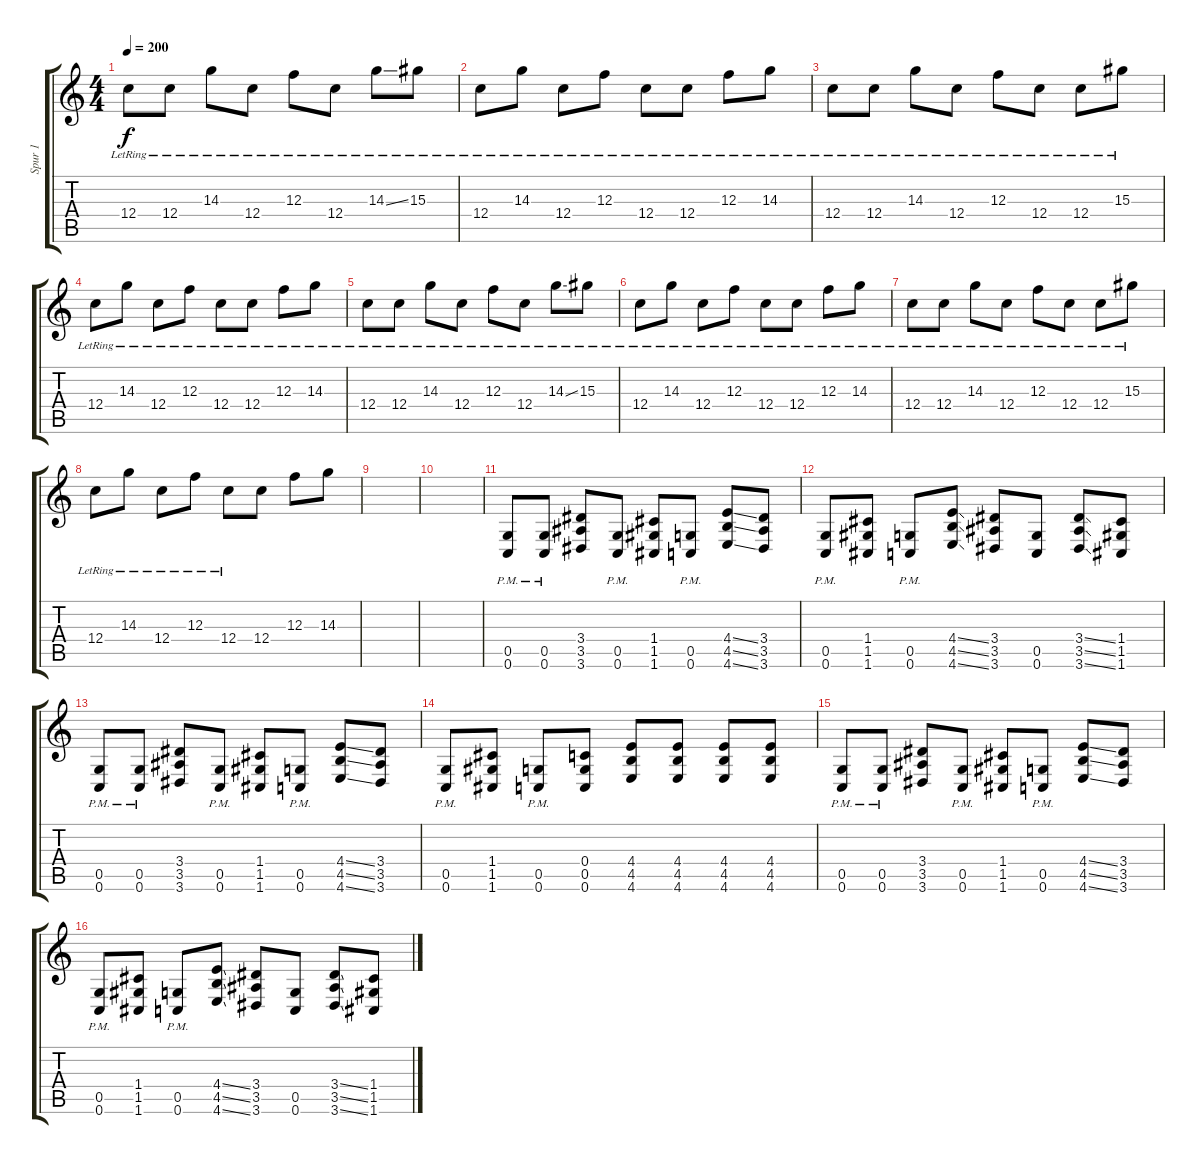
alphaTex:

\track ("Spur 1" "Spur 1") {instrument distortionguitar}
\staff {score tabs}
\tuning (D4 A3 F3 C3 G2 C2) {hide}
\ts (4 4)
\tempo 200
\clef g2
\ks c
12.4{lr}.8{dy f} 12.4{lr}.8 14.3{lr}.8 12.4{lr}.8 12.3{lr}.8 12.4{lr}.8 14.3{ss lr}.8 15.3{lr}.8 |
12.4{lr}.8 14.3{lr}.8 12.4{lr}.8 12.3{lr}.8 12.4{lr}.8 12.4{lr}.8 12.3{lr}.8 14.3{lr}.8 |
12.4{lr}.8 12.4{lr}.8 14.3{lr}.8 12.4{lr}.8 12.3{lr}.8 12.4{lr}.8 12.4{lr}.8 15.3{lr}.8 |
12.4{lr}.8 14.3{lr}.8 12.4{lr}.8 12.3{lr}.8 12.4{lr}.8 12.4{lr}.8 12.3{lr}.8 14.3{lr}.8 |
12.4{lr}.8 12.4{lr}.8 14.3{lr}.8 12.4{lr}.8 12.3{lr}.8 12.4{lr}.8 14.3{ss lr}.8 15.3{lr}.8 |
12.4{lr}.8 14.3{lr}.8 12.4{lr}.8 12.3{lr}.8 12.4{lr}.8 12.4{lr}.8 12.3{lr}.8 14.3{lr}.8 |
12.4{lr}.8 12.4{lr}.8 14.3{lr}.8 12.4{lr}.8 12.3{lr}.8 12.4{lr}.8 12.4{lr}.8 15.3{lr}.8 |
12.4{lr}.8 14.3{lr}.8 12.4{lr}.8 12.3{lr}.8 12.4{lr}.8 12.4.8 12.3.8 14.3.8 |
|
|
(0.5{pm} 0.6{pm}).8 (0.5{pm} 0.6{pm}).8 (3.4 3.5 3.6).8 (0.5{pm} 0.6{pm}).8 (1.4 1.5 1.6).8 (0.5{pm} 0.6{pm}).8 (4.4{ss} 4.5{ss} 4.6{ss}).8 (3.4 3.5 3.6).8 |
(0.5{pm} 0.6{pm}).8 (1.4 1.5 1.6).8 (0.5 0.6{pm}).8 (4.4{ss} 4.5{ss} 4.6{ss}).8 (3.4 3.5 3.6).8 (0.5 0.6).8 (3.4{ss} 3.5{ss} 3.6{ss}).8 (1.4 1.5 1.6).8 |
(0.5{pm} 0.6{pm}).8 (0.5{pm} 0.6{pm}).8 (3.4 3.5 3.6).8 (0.5{pm} 0.6{pm}).8 (1.4 1.5 1.6).8 (0.5{pm} 0.6{pm}).8 (4.4{ss} 4.5{ss} 4.6{ss}).8 (3.4 3.5 3.6).8 |
(0.5{pm} 0.6{pm}).8 (1.4 1.5 1.6).8 (0.5 0.6{pm}).8 (0.4 0.5 0.6).8 (4.4 4.5 4.6).8 (4.4 4.5 4.6).8 (4.4 4.5 4.6).8 (4.4 4.5 4.6).8 |
(0.5{pm} 0.6{pm}).8 (0.5{pm} 0.6{pm}).8 (3.4 3.5 3.6).8 (0.5{pm} 0.6{pm}).8 (1.4 1.5 1.6).8 (0.5{pm} 0.6{pm}).8 (4.4{ss} 4.5{ss} 4.6{ss}).8 (3.4 3.5 3.6).8 |
(0.5{pm} 0.6{pm}).8 (1.4 1.5 1.6).8 (0.5 0.6{pm}).8 (4.4{ss} 4.5{ss} 4.6{ss}).8 (3.4 3.5 3.6).8 (0.5 0.6).8 (3.4{ss} 3.5{ss} 3.6{ss}).8 (1.4 1.5 1.6).8
